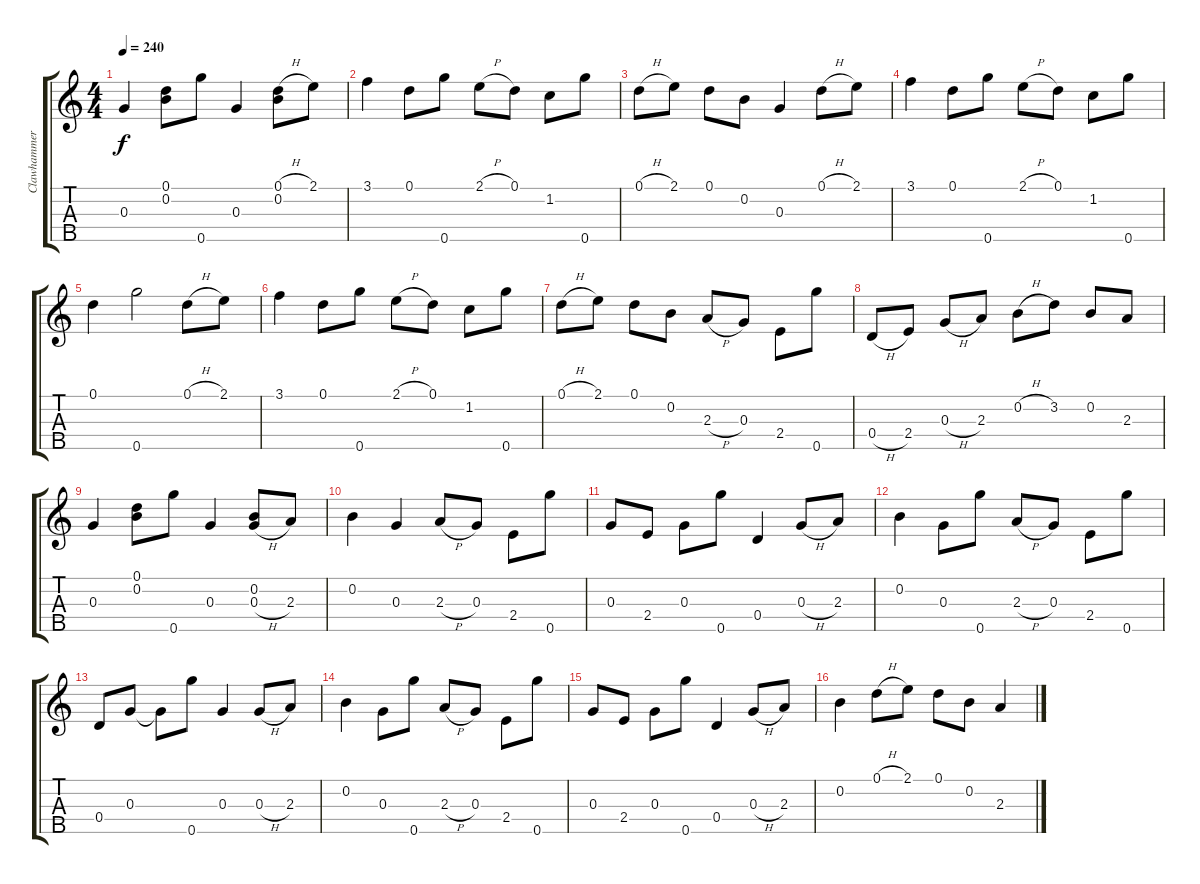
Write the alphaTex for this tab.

\track ("Clawhammer Banjo" "Clawhammer") {instrument banjo}
\staff {score tabs}
\tuning (D4 B3 G3 D3 G4) {hide}
\displaytranspose 12
\ts (4 4)
\tempo 240
\clef g2
\ks c
0.3.4{dy f} (0.1 0.2).8 0.5.8 0.3.4 (0.1{h} 0.2).8 2.1.8 |
3.1.4 0.1.8 0.5.8 2.1{h}.8 0.1.8 1.2.8 0.5.8 |
0.1{h}.8 2.1.8 0.1.8 0.2.8 0.3.4 0.1{h}.8 2.1.8 |
3.1.4 0.1.8 0.5.8 2.1{h}.8 0.1.8 1.2.8 0.5.8 |
0.1.4 0.5.2 0.1{h}.8 2.1.8 |
3.1.4 0.1.8 0.5.8 2.1{h}.8 0.1.8 1.2.8 0.5.8 |
0.1{h}.8 2.1.8 0.1.8 0.2.8 2.3{h}.8 0.3.8 2.4.8 0.5.8 |
0.4{h}.8 2.4.8 0.3{h}.8 2.3.8 0.2{h}.8 3.2.8 0.2.8 2.3.8 |
0.3.4 (0.1 0.2).8 0.5.8 0.3.4 (0.2 0.3{h}).8 2.3.8 |
0.2.4 0.3.4 2.3{h}.8 0.3.8 2.4.8 0.5.8 |
0.3.8 2.4.8 0.3.8 0.5.8 0.4.4 0.3{h}.8 2.3.8 |
0.2.4 0.3.8 0.5.8 2.3{h}.8 0.3.8 2.4.8 0.5.8 |
0.4.8 0.3.8 0.3{t}.8 0.5.8 0.3.4 0.3{h}.8 2.3.8 |
0.2.4 0.3.8 0.5.8 2.3{h}.8 0.3.8 2.4.8 0.5.8 |
0.3.8 2.4.8 0.3.8 0.5.8 0.4.4 0.3{h}.8 2.3.8 |
0.2.4 0.1{h}.8 2.1.8 0.1.8 0.2.8 2.3.4
